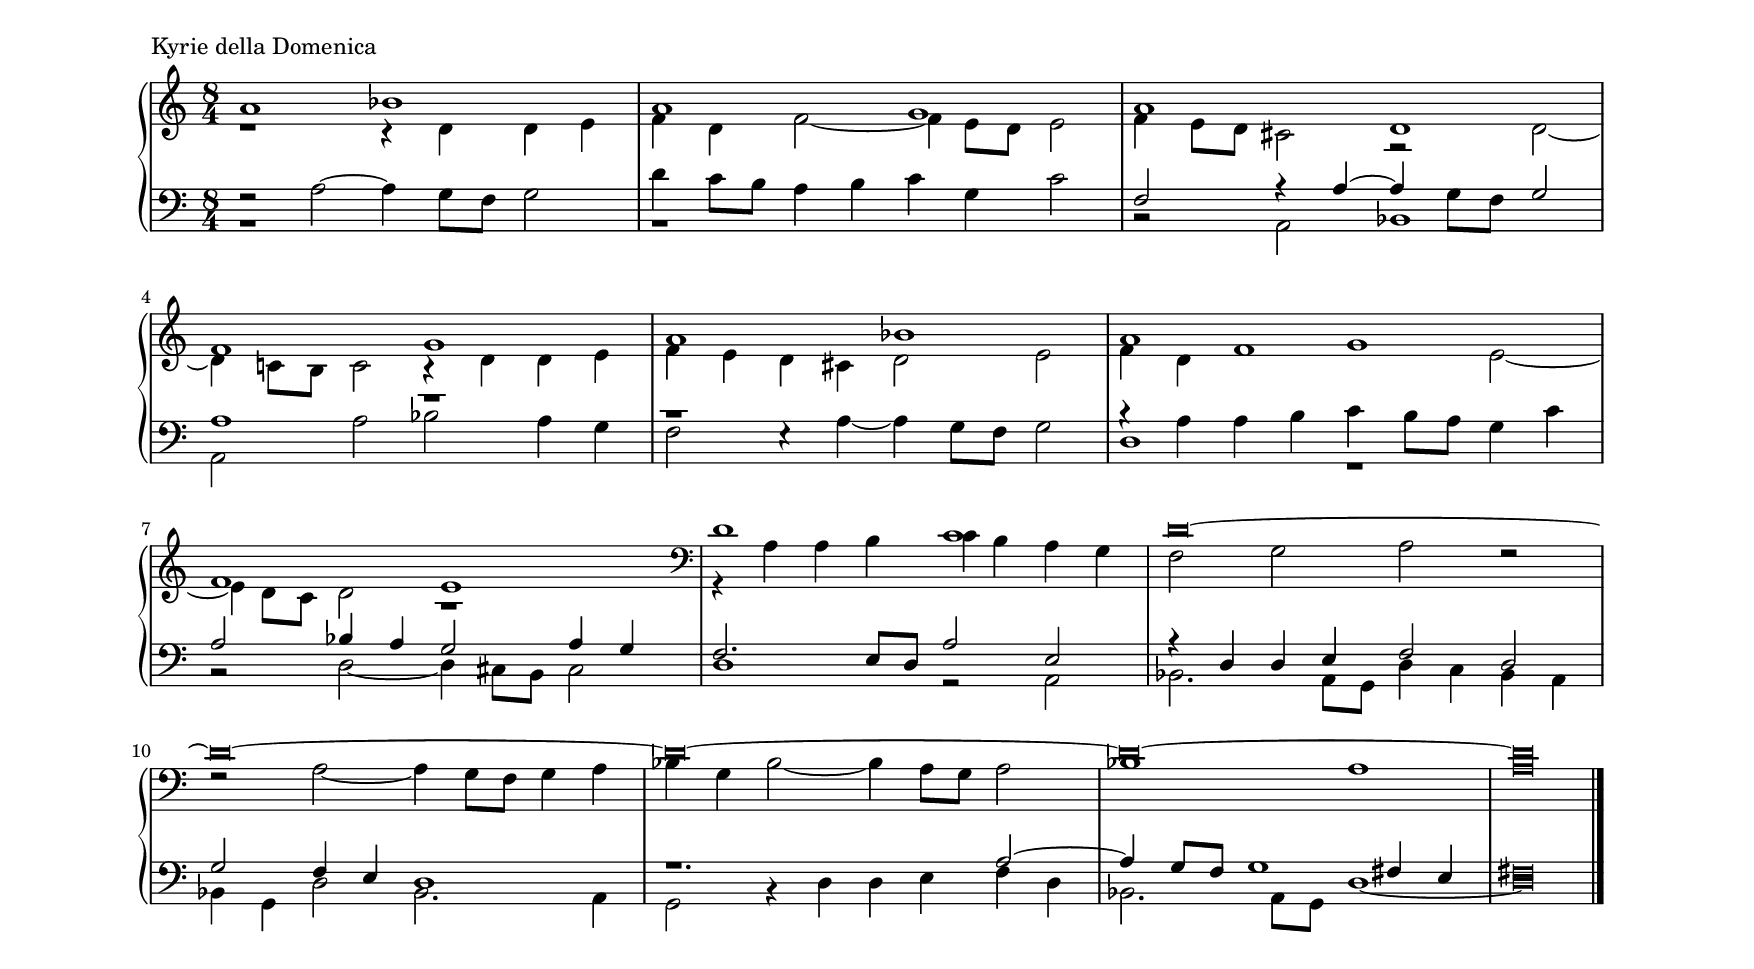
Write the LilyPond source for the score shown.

%! Title: Kyrie della Domenica
%! Part: I
%! No: 2
%! Remark:

\version "2.22.1"
\include "italiano.ly"

%****************************************************************
% Start cut-&-pastable-section

%****************************************************************

\paper {
  % Set paper
  #(set-paper-size "a4landscape")
  indent = 0\mm
  line-width = 250\mm
  ragged-right = ##f
  line-width = #(- line-width (* mm 3.000000) (* mm 1))
}

\layout {
  \context {
    \Score
    \override SpacingSpanner.base-shortest-duration = #(ly:make-moment 1/16)
    \override SpacingSpanner.uniform-stretching = ##t 
  }
}

%*****************************************
%  Set Header
%*****************************************
\header {
  %title = "KYRIE"
  %subtitle = "Kyrie della Domenica"
  %subsubtitle = "Fiori Musicali"
  %composer = "G. Frescobaldi"
  %opus = "F.12/02"
  %tagline = "© 2022 Hautbois Project"
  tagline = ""
}

%*****************************************
% Start Voice
% Write the voices here
%*****************************************
MyMeter = \time 8/4
MyTempo = \tempo "Adantino"
MyKey = \key do \major
PieceName = "Kyrie della Domenica"

PieceIIS = \relative la' {
  % bar 1 - 3
  la1 sib | la sol | la re, |
  
  % bar 4 - 6
  fa sol | la sib | la sol |
  
  % bar 7 - 9
  fa mi |
  \clef "bass" re do |
  \once \override NoteHead.style = #'baroque
  re\breve*1~ |
  
  % bar 10 - 12
  \once \override NoteHead.style = #'baroque
  re\breve*1~ | 
  \once \override NoteHead.style = #'baroque
  re\breve*1~ |
  \once \override NoteHead.style = #'baroque
  re\breve*1~ |
  
  % bar 13 : additional
  \once \override NoteHead.style = #'baroque
  re\breve*1~ |
  
  \bar "|."
}

PieceIIA = \relative re' {
  % bar 1 - 3
  r1 r4 re re mi |
  fa re fa2~ fa4 mi8 re mi2 |
  fa4 mi8 re dod2 r2 re2~ |
  
  % bar 4 - 6
  re4 do!8 si do2 si4\rest re re mi|
  fa mi re dod re2 mi2 |
  fa4 re fa1 mi2~ |
  
  % bar 7 - 9
  mi4 re8 do re2 r1 |
  r4 la la si do si la sol |
  fa2 sol la fa\rest |
  
  % bar 10 - 12
  fa\rest la2~ la4 sol8 fa sol4 la |
  sib sol sib2~ sib4 la8 sol la2 |
  sib1 la |
  
  % bar 13 : additional
  \once \override NoteHead.style = #'baroque
  la\breve*1 |
  
  \bar "|."
}

PieceIIT = \relative la {
  % bar 1 - 3
  fa2\rest \stemDown la2~ la4 sol8 fa sol2 |
  re'4 do8 si la4 si do sol do2 |
  \stemUp fa, la4\rest la4~ la \once \stemDown sol8 \once \stemDown fa sol2 |
  
  % bar 4 - 6
  la1 r1 | r1*2 |
  si4\rest \stemDown la4 la si do si8 la sol4 do |
  
  % bar 7 - 9
  \stemUp la2 sib4 la sol2 la4 sol |
  fa2. mi8 re la'2 mi |
  r4 re re mi fa2 re |
  
  % bar 10 - 12
  sol fa4 mi re1 |
  fa1.\rest la2~ |
  la4 sol8 fa sol1 fad4 mi |
  
  % bar 13 : additional
  \once \override NoteHead.style = #'baroque
  fad\breve*1 |
  
  \bar "|."
}

PieceIIB = \relative la, {
  % bar 1 - 3
  sol1*2\rest | sol1*2\rest | si2\rest la2 sib1 |
  
  % bar 4 - 6
  la2 la' sib la4 sol |
  fa2 mi4\rest la~ la sol8 fa sol2 |
  re1 mi,1\rest |
  
  % bar 7 - 9
  si'2\rest re2~ re4 dod8 si dod2 |
  re1 r2 la2 |
  sib2. la8 sol re'4 do sib la |
  
  % bar 10 - 12
  sib sol re'2 sib2. la4 |
  sol2 si4\rest re re mi fa re |
  sib2. la8 sol re'1~ |
  
  % bar 13 : additional
  \once \override NoteHead.style = #'baroque
  re\breve*1 |
  
  \bar "|."
}

%*****************************************
%  Start Score
%*****************************************

\markup { \vspace #1 }
\score {
  \header {
    piece = \PieceName
  }
  \new PianoStaff <<
    \new Staff = "up" {
      \clef "treble" 
      %\MyTempo
      \MyKey
      \MyMeter
      <<
        \PieceIIS
        \\
        \PieceIIA
      >>
    }
    \new Staff = "down" {
      \clef "bass" 
      %\MyTempo
      \MyKey
      \MyMeter
      <<
        \PieceIIT
        \\
        \PieceIIB
      >>
    }
  >>
}